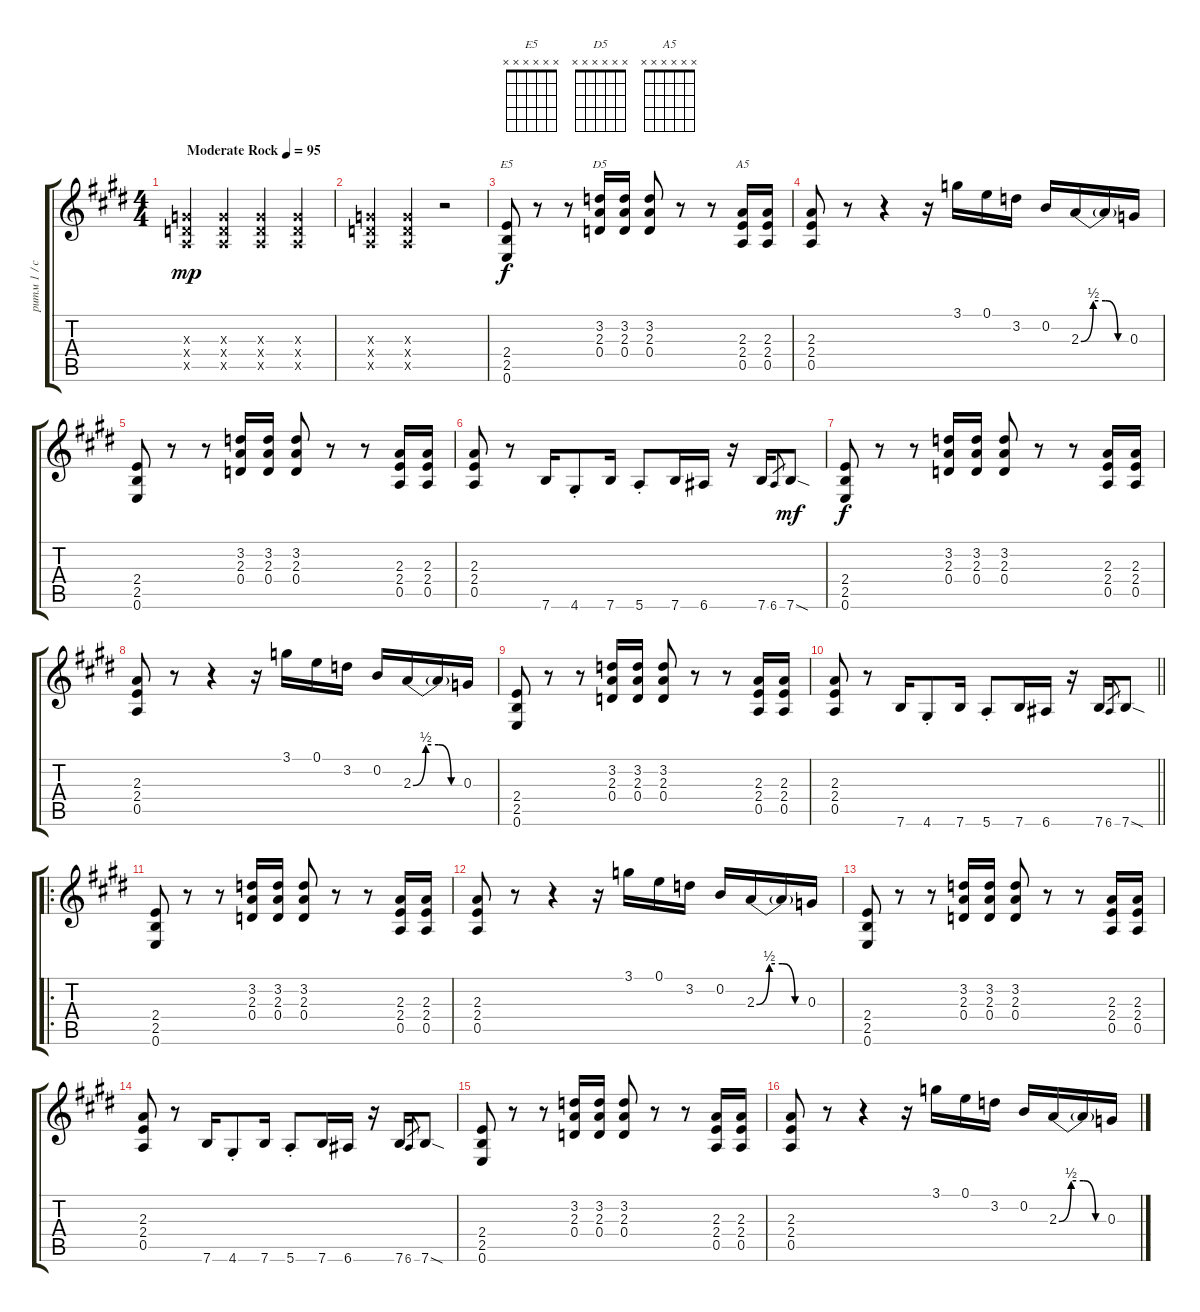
\track ("ритм 1 / соло" "ритм 1 / с") {instrument overdrivenguitar}
\staff {score tabs}
\tuning (E4 B3 G3 D3 A2 E2) {hide}
\chord ("E5" x x x x x x)
\chord ("D5" x x x x x x)
\chord ("A5" x x x x x x)
\ts (4 4)
\section ("" "")
\tempo (95 "Moderate Rock")
\clef g2
\ks e
(0.3{x} 0.4{x} 0.5{x}).4{dy mp instrument overdrivenguitar} (0.3{x} 0.4{x} 0.5{x}).4 (0.3{x} 0.4{x} 0.5{x}).4 (0.3{x} 0.4{x} 0.5{x}).4 |
(0.3{x} 0.4{x} 0.5{x}).4 (0.3{x} 0.4{x} 0.5{x}).4 r.2 |
(2.4 2.5 0.6).8{ch "E5" dy f} r.8 r.8 (3.2 2.3 0.4).16{ch "D5"} (3.2 2.3 0.4).16 (3.2 2.3 0.4).8 r.8 r.8 (2.3 2.4 0.5).16{ch "A5"} (2.3 2.4 0.5).16 |
(2.3 2.4 0.5).8 r.8 r.4 r.16 3.1.16 0.1.16 3.2.16 0.2.16 2.3{be (custom 0 0 15 2 30 2 45 0 60 0)}.16 2.3{t}.16 0.3.16 |
(2.4 2.5 0.6).8 r.8 r.8 (3.2 2.3 0.4).16 (3.2 2.3 0.4).16 (3.2 2.3 0.4).8 r.8 r.8 (2.3 2.4 0.5).16 (2.3 2.4 0.5).16 |
(2.3 2.4 0.5).8 r.8 7.6.16 4.6{st}.8 7.6.16 5.6{st}.8 7.6.16 6.6.16 r.16 7.6.16 6.6.8{gr} 7.6{sod}.8{dy mf} |
(2.4 2.5 0.6).8{dy f} r.8 r.8 (3.2 2.3 0.4).16 (3.2 2.3 0.4).16 (3.2 2.3 0.4).8 r.8 r.8 (2.3 2.4 0.5).16 (2.3 2.4 0.5).16 |
(2.3 2.4 0.5).8 r.8 r.4 r.16 3.1.16 0.1.16 3.2.16 0.2.16 2.3{be (custom 0 0 15 2 30 2 45 0 60 0)}.16 2.3{t}.16 0.3.16 |
(2.4 2.5 0.6).8 r.8 r.8 (3.2 2.3 0.4).16 (3.2 2.3 0.4).16 (3.2 2.3 0.4).8 r.8 r.8 (2.3 2.4 0.5).16 (2.3 2.4 0.5).16 |
\barLineRight lightlight
(2.3 2.4 0.5).8 r.8 7.6.16 4.6{st}.8 7.6.16 5.6{st}.8 7.6.16 6.6.16 r.16 7.6.16 6.6.8{gr} 7.6{sod}.8 |
\ro
\section ("" "")
(2.4 2.5 0.6).8 r.8 r.8 (3.2 2.3 0.4).16 (3.2 2.3 0.4).16 (3.2 2.3 0.4).8 r.8 r.8 (2.3 2.4 0.5).16 (2.3 2.4 0.5).16 |
(2.3 2.4 0.5).8 r.8 r.4 r.16 3.1.16 0.1.16 3.2.16 0.2.16 2.3{be (custom 0 0 15 2 30 2 45 0 60 0)}.16 2.3{t}.16 0.3.16 |
(2.4 2.5 0.6).8 r.8 r.8 (3.2 2.3 0.4).16 (3.2 2.3 0.4).16 (3.2 2.3 0.4).8 r.8 r.8 (2.3 2.4 0.5).16 (2.3 2.4 0.5).16 |
(2.3 2.4 0.5).8 r.8 7.6.16 4.6{st}.8 7.6.16 5.6{st}.8 7.6.16 6.6.16 r.16 7.6.16 6.6.8{gr} 7.6{sod}.8 |
(2.4 2.5 0.6).8 r.8 r.8 (3.2 2.3 0.4).16 (3.2 2.3 0.4).16 (3.2 2.3 0.4).8 r.8 r.8 (2.3 2.4 0.5).16 (2.3 2.4 0.5).16 |
(2.3 2.4 0.5).8 r.8 r.4 r.16 3.1.16 0.1.16 3.2.16 0.2.16 2.3{be (custom 0 0 15 2 30 2 45 0 60 0)}.16 2.3{t}.16 0.3.16
